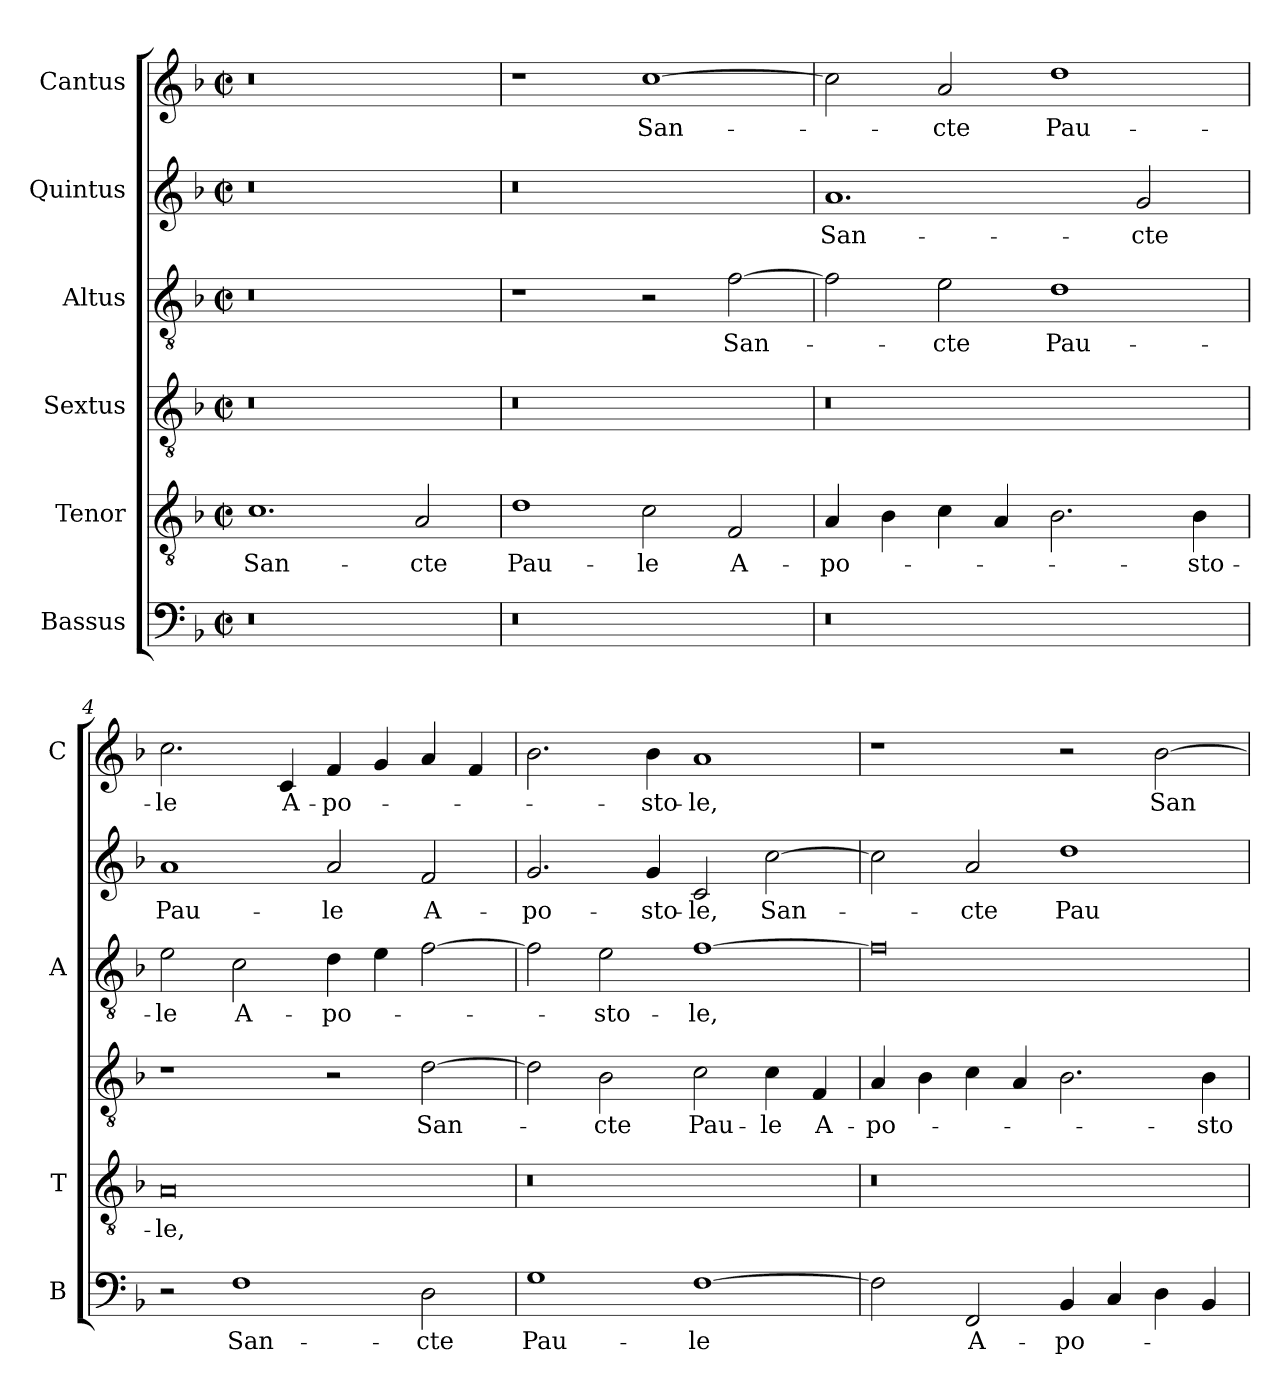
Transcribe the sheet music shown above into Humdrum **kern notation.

**kern	**text	**kern	**text	**kern	**text	**kern	**text	**kern	**text	**kern	**text
*part6	*part6	*part5	*part5	*part4	*part4	*part3	*part3	*part2	*part2	*part1	*part1
*staff6	*staff6	*staff5	*staff5	*staff4	*staff4	*staff3	*staff3	*staff2	*staff2	*staff1	*staff1
*I"Bassus	*	*I"Tenor	*	*I"Sextus	*	*I"Altus	*	*I"Quintus	*	*I"Cantus	*
*I'B	*	*I'T	*	*	*	*I'A	*	*	*	*I'C	*
*clefF4	*	*clefGv2	*	*clefGv2	*	*clefGv2	*	*clefG2	*	*clefG2	*
*k[b-]	*	*k[b-]	*	*k[b-]	*	*k[b-]	*	*k[b-]	*	*k[b-]	*
*F:	*	*F:	*	*F:	*	*F:	*	*F:	*	*F:	*
*M2/2	*	*M2/2	*	*M2/2	*	*M2/2	*	*M2/2	*	*M2/2	*
*met(c|)	*	*met(c|)	*	*met(c|)	*	*met(c|)	*	*met(c|)	*	*met(c|)	*
=1	=1	=1	=1	=1	=1	=1	=1	=1	=1	=1	=1
0r	.	1.c	San-	0r	.	0r	.	0r	.	0r	.
.	.	2A/	-cte	.	.	.	.	.	.	.	.
=2	=2	=2	=2	=2	=2	=2	=2	=2	=2	=2	=2
0r	.	1d	Pau-	0r	.	1r	.	0r	.	1r	.
.	.	2c\	-le	.	.	2r	.	.	.	[1cc	San-
.	.	2F/	A-	.	.	[2f\	San-	.	.	.	.
=3	=3	=3	=3	=3	=3	=3	=3	=3	=3	=3	=3
0r	.	4A/	-po-	0r	.	2f\]	.	1.a	San-	2cc\]	.
.	.	4B-\	.	.	.	.	.	.	.	.	.
.	.	4c\	.	.	.	2e\	-cte	.	.	2a/	-cte
.	.	4A/	.	.	.	.	.	.	.	.	.
.	.	2.B-\	.	.	.	1d	Pau-	.	.	1dd	Pau-
.	.	.	.	.	.	.	.	2g/	-cte	.	.
.	.	4B-\	-sto-	.	.	.	.	.	.	.	.
!!LO:LB:g=z
=4	=4	=4	=4	=4	=4	=4	=4	=4	=4	=4	=4
2r	.	0A	-le,	1r	.	2e\	-le	1a	Pau-	2.cc\	-le
1F	San-	.	.	.	.	2c\	A-	.	.	.	.
.	.	.	.	.	.	.	.	.	.	4c/	A-
.	.	.	.	2r	.	4d\	-po-	2a/	-le	4f/	-po-
.	.	.	.	.	.	4e\	.	.	.	4g/	.
2D\	-cte	.	.	[2d\	San-	[2f\	.	2f/	A-	4a/	.
.	.	.	.	.	.	.	.	.	.	4f/	.
=5	=5	=5	=5	=5	=5	=5	=5	=5	=5	=5	=5
1G	Pau-	0r	.	2d\]	.	2f\]	.	2.g/	-po-	2.b-\	.
.	.	.	.	2B-\	-cte	2e\	-sto-	.	.	.	.
.	.	.	.	.	.	.	.	4g/	-sto-	4b-\	-sto-
[1F	-le	.	.	2c\	Pau-	[1f	-le,	2c/	-le,	1a	-le,
.	.	.	.	4c\	-le	.	.	[2cc\	San-	.	.
.	.	.	.	4F/	A-	.	.	.	.	.	.
=6	=6	=6	=6	=6	=6	=6	=6	=6	=6	=6	=6
2F\]	.	0r	.	4A/	-po-	0f]	.	2cc\]	.	1r	.
.	.	.	.	4B-\	.	.	.	.	.	.	.
2FF/	A-	.	.	4c\	.	.	.	2a/	-cte	.	.
.	.	.	.	4A/	.	.	.	.	.	.	.
4BB-/	-po-	.	.	2.B-\	.	.	.	1dd	Pau-	2r	.
4C/	.	.	.	.	.	.	.	.	.	.	.
4D\	.	.	.	.	.	.	.	.	.	[2b-\	San-
4BB-/	.	.	.	4B-\	-sto-	.	.	.	.	.	.
=	=	=	=	=	=	=	=	=	=	=	=
*-	*-	*-	*-	*-	*-	*-	*-	*-	*-	*-	*-
